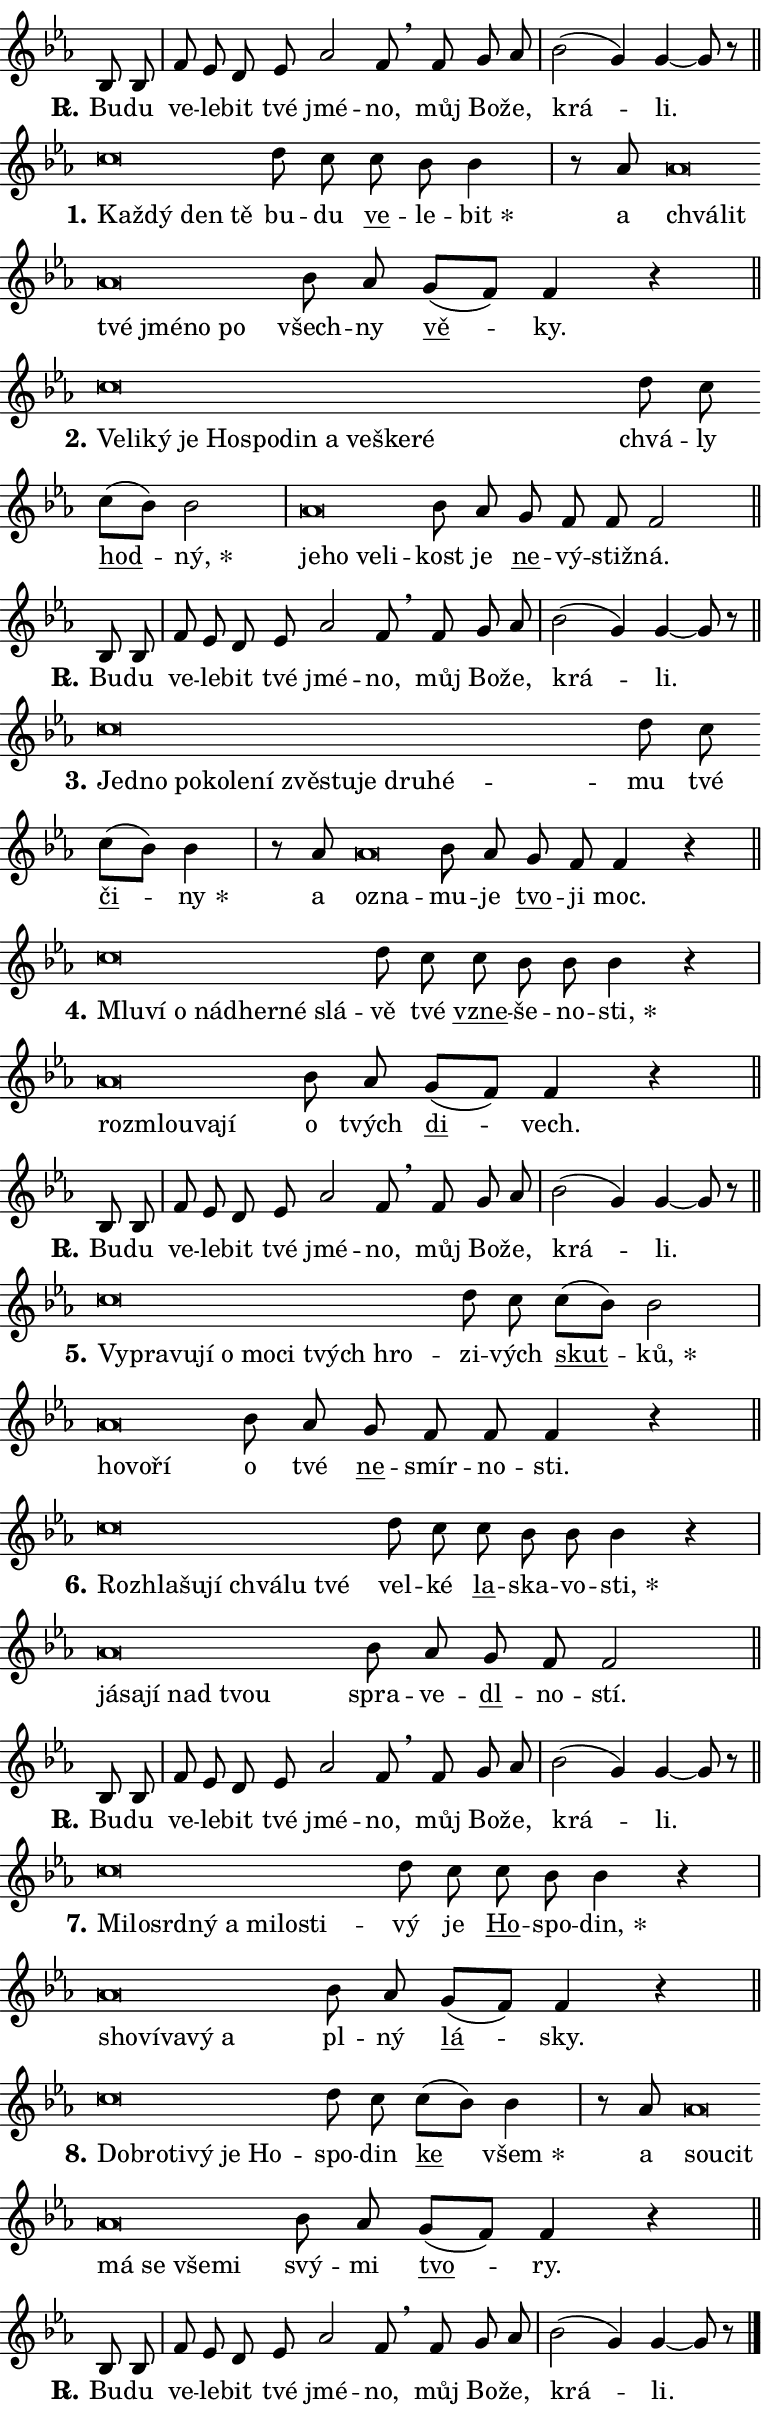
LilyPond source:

\version "2.24.0"
\header { tagline = "" }
\paper {
  indent = 0\cm
  top-margin = 0\cm
  right-margin = 0.13\cm % to fit lyric hyphens
  bottom-margin = 0\cm
  left-margin = 0\cm
  paper-width = 13\cm
  page-breaking = #ly:one-page-breaking
  system-system-spacing.basic-distance = #11
  score-system-spacing.basic-distance = #11
  ragged-last = ##f
}


%% Author: Thomas Morley
%% https://lists.gnu.org/archive/html/lilypond-user/2020-05/msg00002.html
#(define (line-position grob)
"Returns position of @var[grob} in current system:
   @code{'start}, if at first time-step
   @code{'end}, if at last time-step
   @code{'middle} otherwise
"
  (let* ((col (ly:item-get-column grob))
         (ln (ly:grob-object col 'left-neighbor))
         (rn (ly:grob-object col 'right-neighbor))
         (col-to-check-left (if (ly:grob? ln) ln col))
         (col-to-check-right (if (ly:grob? rn) rn col))
         (break-dir-left
           (and
             (ly:grob-property col-to-check-left 'non-musical #f)
             (ly:item-break-dir col-to-check-left)))
         (break-dir-right
           (and
             (ly:grob-property col-to-check-right 'non-musical #f)
             (ly:item-break-dir col-to-check-right))))
        (cond ((eqv? 1 break-dir-left) 'start)
              ((eqv? -1 break-dir-right) 'end)
              (else 'middle))))

#(define (tranparent-at-line-position vctor)
  (lambda (grob)
  "Relying on @code{line-position} select the relevant enry from @var{vctor}.
Used to determine transparency,"
    (case (line-position grob)
      ((end) (not (vector-ref vctor 0)))
      ((middle) (not (vector-ref vctor 1)))
      ((start) (not (vector-ref vctor 2))))))

noteHeadBreakVisibility =
#(define-music-function (break-visibility)(vector?)
"Makes @code{NoteHead}s transparent relying on @var{break-visibility}"
#{
  \override NoteHead.transparent =
    #(tranparent-at-line-position break-visibility)
#})

#(define delete-ledgers-for-transparent-note-heads
  (lambda (grob)
    "Reads whether a @code{NoteHead} is transparent.
If so this @code{NoteHead} is removed from @code{'note-heads} from
@var{grob}, which is supposed to be @code{LedgerLineSpanner}.
As a result ledgers are not printed for this @code{NoteHead}"
    (let* ((nhds-array (ly:grob-object grob 'note-heads))
           (nhds-list
             (if (ly:grob-array? nhds-array)
                 (ly:grob-array->list nhds-array)
                 '()))
           ;; Relies on the transparent-property being done before
           ;; Staff.LedgerLineSpanner.after-line-breaking is executed.
           ;; This is fragile ...
           (to-keep
             (remove
               (lambda (nhd)
                 (ly:grob-property nhd 'transparent #f))
               nhds-list)))
      ;; TODO find a better method to iterate over grob-arrays, similiar
      ;; to filter/remove etc for lists
      ;; For now rebuilt from scratch
      (set! (ly:grob-object grob 'note-heads)  '())
      (for-each
        (lambda (nhd)
          (ly:pointer-group-interface::add-grob grob 'note-heads nhd))
        to-keep))))

squashNotes = {
  \override NoteHead.X-extent = #'(-0.2 . 0.2)
  \override NoteHead.Y-extent = #'(-0.75 . 0)
  \override NoteHead.stencil =
    #(lambda (grob)
       (let ((pos (ly:grob-property grob 'staff-position)))
         (begin
           (if (< pos -7) (display "ERROR: Lower brevis then expected\n") (display ""))
           (if (<= pos -6) ly:text-interface::print ly:note-head::print))))
}
unSquashNotes = {
  \revert NoteHead.X-extent
  \revert NoteHead.Y-extent
  \revert NoteHead.stencil
}

hideNotes = \noteHeadBreakVisibility #begin-of-line-visible
unHideNotes = \noteHeadBreakVisibility #all-visible

% work-around for resetting accidentals
% https://lilypond.org/doc/v2.23/Documentation/notation/displaying-rhythms#unmetered-music
cadenzaMeasure = {
  \cadenzaOff
  \partial 1024 s1024
  \cadenzaOn
}

#(define-markup-command (accent layout props text) (markup?)
  "Underline accented syllable"
  (interpret-markup layout props
    #{\markup \override #'(offset . 4.3) \underline { #text }#}))

responsum = \markup \concat {
  "R" \hspace #-1.05 \path #0.1 #'((moveto 0 0.07) (lineto 0.9 0.8)) \hspace #0.05 "."
}

spaceSize = #0.6828661417322834 % exact space size for TeX Gyre Schola

\layout {
  \context {
    \Staff
    \remove "Time_signature_engraver"
    \override LedgerLineSpanner.after-line-breaking = #delete-ledgers-for-transparent-note-heads
  }
  \context {
    \Lyrics {
      \override LyricSpace.minimum-distance = \spaceSize
      \override LyricText.font-name = #"TeX Gyre Schola"
      \override LyricText.font-size = 1
      \override StanzaNumber.font-name = #"TeX Gyre Schola Bold"
      \override StanzaNumber.font-size = 1
    }
  }
  \context {
    \Score 
    \override NoteHead.text =
      #(lambda (grob) 
        (let ((pos (ly:grob-property grob 'staff-position)))
          #{\markup {
            \combine
              \halign #-0.55 \raise #(if (= pos -6) 0 0.5) \override #'(thickness . 2) \draw-line #'(3.2 . 0)
              \musicglyph "noteheads.sM1"
          }#}))
  }
}

% magnetic-lyrics.ily
%
%   written by
%     Jean Abou Samra <jean@abou-samra.fr>
%     Werner Lemberg <wl@gnu.org>
%
%   adapted by
%     Jiri Hon <jiri.hon@gmail.com>
%
% Version 2022-Apr-15

% https://www.mail-archive.com/lilypond-user@gnu.org/msg149350.html

#(define (Left_hyphen_pointer_engraver context)
   "Collect syllable-hyphen-syllable occurrences in lyrics and store
them in properties.  This engraver only looks to the left.  For
example, if the lyrics input is @code{foo -- bar}, it does the
following.

@itemize @bullet
@item
Set the @code{text} property of the @code{LyricHyphen} grob between
@q{foo} and @q{bar} to @code{foo}.

@item
Set the @code{left-hyphen} property of the @code{LyricText} grob with
text @q{foo} to the @code{LyricHyphen} grob between @q{foo} and
@q{bar}.
@end itemize

Use this auxiliary engraver in combination with the
@code{lyric-@/text::@/apply-@/magnetic-@/offset!} hook."
   (let ((hyphen #f)
         (text #f))
     (make-engraver
      (acknowledgers
       ((lyric-syllable-interface engraver grob source-engraver)
        (set! text grob)))
      (end-acknowledgers
       ((lyric-hyphen-interface engraver grob source-engraver)
        ;(when (not (grob::has-interface grob 'lyric-space-interface))
          (set! hyphen grob)));)
      ((stop-translation-timestep engraver)
       (when (and text hyphen)
         (ly:grob-set-object! text 'left-hyphen hyphen))
       (set! text #f)
       (set! hyphen #f)))))

#(define (lyric-text::apply-magnetic-offset! grob)
   "If the space between two syllables is less than the value in
property @code{LyricText@/.details@/.squash-threshold}, move the right
syllable to the left so that it gets concatenated with the left
syllable.

Use this function as a hook for
@code{LyricText@/.after-@/line-@/breaking} if the
@code{Left_@/hyphen_@/pointer_@/engraver} is active."
   (let ((hyphen (ly:grob-object grob 'left-hyphen #f)))
     (when hyphen
       (let ((left-text (ly:spanner-bound hyphen LEFT)))
         (when (grob::has-interface left-text 'lyric-syllable-interface)
           (let* ((common (ly:grob-common-refpoint grob left-text X))
                  (this-x-ext (ly:grob-extent grob common X))
                  (left-x-ext
                   (begin
                     ;; Trigger magnetism for left-text.
                     (ly:grob-property left-text 'after-line-breaking)
                     (ly:grob-extent left-text common X)))
                  ;; `delta` is the gap width between two syllables.
                  (delta (- (interval-start this-x-ext)
                            (interval-end left-x-ext)))
                  (details (ly:grob-property grob 'details))
                  (threshold (assoc-get 'squash-threshold details 0.2)))
             (when (< delta threshold)
               (let* (;; We have to manipulate the input text so that
                      ;; ligatures crossing syllable boundaries are not
                      ;; disabled.  For languages based on the Latin
                      ;; script this is essentially a beautification.
                      ;; However, for non-Western scripts it can be a
                      ;; necessity.
                      (lt (ly:grob-property left-text 'text))
                      (rt (ly:grob-property grob 'text))
                      (is-space (grob::has-interface hyphen 'lyric-space-interface))
                      (space (if is-space " " ""))
                      (extra-delta (if is-space spaceSize 0))
                      ;; Append new syllable.
                      (ltrt-space (if (and (string? lt) (string? rt))
                                (string-append lt space rt)
                                (make-concat-markup (list lt space rt))))
                      ;; Right-align `ltrt` to the right side.
                      (ltrt-space-markup (grob-interpret-markup
                               grob
                               (make-translate-markup
                                (cons (interval-length this-x-ext) 0)
                                (make-right-align-markup ltrt-space)))))
                 (begin
                   ;; Don't print `left-text`.
                   (ly:grob-set-property! left-text 'stencil #f)
                   ;; Set text and stencil (which holds all collected
                   ;; syllables so far) and shift it to the left.
                   (ly:grob-set-property! grob 'text ltrt-space)
                   (ly:grob-set-property! grob 'stencil ltrt-space-markup)
                   (ly:grob-translate-axis! grob (- (- delta extra-delta)) X))))))))))


#(define (lyric-hyphen::displace-bounds-first grob)
   ;; Make very sure this callback isn't triggered too early.
   (let ((left (ly:spanner-bound grob LEFT))
         (right (ly:spanner-bound grob RIGHT)))
     (ly:grob-property left 'after-line-breaking)
     (ly:grob-property right 'after-line-breaking)
     (ly:lyric-hyphen::print grob)))

squashThreshold = #0.4

\layout {
  \context {
    \Lyrics
    \consists #Left_hyphen_pointer_engraver
    \override LyricText.after-line-breaking =
      #lyric-text::apply-magnetic-offset!
    \override LyricHyphen.stencil = #lyric-hyphen::displace-bounds-first
    \override LyricText.details.squash-threshold = \squashThreshold
    \override LyricHyphen.minimum-distance = 0
    \override LyricHyphen.minimum-length = \squashThreshold
  }
}

squashText = \override LyricText.details.squash-threshold = 9999
unSquashText = \override LyricText.details.squash-threshold = \squashThreshold

leftText = \override LyricText.self-alignment-X = #LEFT
unLeftText = \revert LyricText.self-alignment-X

starOffset = #(lambda (grob) 
                (let ((x_offset (ly:self-alignment-interface::aligned-on-x-parent grob)))
                  (if (= x_offset 0) 0 (+ x_offset 1.2))))

star = #(define-music-function (syllable)(string?)
"Append star separator at the end of a syllable"
#{
  \once \override LyricText.X-offset = #starOffset
  \lyricmode { \markup {
    #syllable
    \override #'((font-name . "TeX Gyre Schola Bold")) \hspace #0.2 \lower #0.65 \larger "*"
  } }
#})

starAccent = #(define-music-function (syllable)(string?)
"Append star separator at the end of a syllable and make accent"
#{
  \once \override LyricText.X-offset = #starOffset
  \lyricmode { \markup {
    \accent #syllable
    \override #'((font-name . "TeX Gyre Schola Bold")) \hspace #0.2 \lower #0.65 \larger "*"
  } }
#})

breath = #(define-music-function (syllable)(string?)
"Append breathing indicator at the end of a syllable"
#{
  \lyricmode { \markup { #syllable "+" } }
#})

optionalBreath = #(define-music-function (syllable)(string?)
"Append optional breathing indicator at the end of a syllable"
#{
  \lyricmode { \markup { #syllable "(+)" } }
#})


\score {
    <<
        \new Voice = "melody" { \cadenzaOn \key es \major \relative { bes8 bes \cadenzaMeasure \bar "|" f' es d es as2 f8 \breathe \bar "" f g as \cadenzaMeasure \bar "|" bes2( g4) g~ g8 r \cadenzaMeasure \bar "||" \break } }
        \new Lyrics \lyricsto "melody" { \lyricmode { \set stanza = \responsum
Bu -- du ve -- le -- bit tvé jmé -- no, můj Bo -- že, krá -- li. } }
    >>
    \layout {}
}

\score {
    <<
        \new Voice = "melody" { \cadenzaOn \key es \major \relative { \squashNotes c''\breve*1/16 \hideNotes \breve*1/16 \bar "" \breve*1/16 \breve*1/16 \bar "" \unHideNotes \unSquashNotes d8 c \bar "" c bes bes4 \cadenzaMeasure \bar "|" r8 as8 \squashNotes as\breve*1/16 \hideNotes \breve*1/16 \bar "" \breve*1/16 \bar "" \breve*1/16 \bar "" \breve*1/16 \breve*1/16 \bar "" \unHideNotes \unSquashNotes bes8 as \bar "" g[( f)] f4 r \cadenzaMeasure \bar "||" \break } }
        \new Lyrics \lyricsto "melody" { \lyricmode { \set stanza = "1."
\leftText Kaž -- \squashText dý den tě \unLeftText \unSquashText bu -- du \markup \accent ve -- le -- \star bit a \leftText chvá -- \squashText lit tvé jmé -- no po \unLeftText \unSquashText všech -- ny \markup \accent vě -- ky. } }
    >>
    \layout {}
}

\score {
    <<
        \new Voice = "melody" { \cadenzaOn \key es \major \relative { \squashNotes c''\breve*1/16 \hideNotes \breve*1/16 \bar "" \breve*1/16 \bar "" \breve*1/16 \bar "" \breve*1/16 \bar "" \breve*1/16 \bar "" \breve*1/16 \bar "" \breve*1/16 \bar "" \breve*1/16 \bar "" \breve*1/16 \breve*1/16 \bar "" \unHideNotes \unSquashNotes d8 c \bar "" c[( bes)] bes2 \cadenzaMeasure \bar "|" \squashNotes as\breve*1/16 \hideNotes \breve*1/16 \bar "" \breve*1/16 \breve*1/16 \bar "" \unHideNotes \unSquashNotes bes8 as \bar "" g f f f2 \cadenzaMeasure \bar "||" \break } }
        \new Lyrics \lyricsto "melody" { \lyricmode { \set stanza = "2."
\leftText Ve -- \squashText li -- ký je Ho -- spo -- din a ve -- ške -- ré \unLeftText \unSquashText chvá -- ly \markup \accent hod -- \star ný, \leftText je -- \squashText ho ve -- li -- \unLeftText \unSquashText kost je \markup \accent ne -- vý -- stiž -- ná. } }
    >>
    \layout {}
}

\score {
    <<
        \new Voice = "melody" { \cadenzaOn \key es \major \relative { bes8 bes \cadenzaMeasure \bar "|" f' es d es as2 f8 \breathe \bar "" f g as \cadenzaMeasure \bar "|" bes2( g4) g~ g8 r \cadenzaMeasure \bar "||" \break } }
        \new Lyrics \lyricsto "melody" { \lyricmode { \set stanza = \responsum
Bu -- du ve -- le -- bit tvé jmé -- no, můj Bo -- že, krá -- li. } }
    >>
    \layout {}
}

\score {
    <<
        \new Voice = "melody" { \cadenzaOn \key es \major \relative { \squashNotes c''\breve*1/16 \hideNotes \breve*1/16 \bar "" \breve*1/16 \bar "" \breve*1/16 \bar "" \breve*1/16 \bar "" \breve*1/16 \bar "" \breve*1/16 \bar "" \breve*1/16 \bar "" \breve*1/16 \bar "" \breve*1/16 \breve*1/16 \bar "" \unHideNotes \unSquashNotes d8 c \bar "" c[( bes)] bes4 \cadenzaMeasure \bar "|" r8 as8 \squashNotes as\breve*1/16 \hideNotes \breve*1/16 \bar "" \unHideNotes \unSquashNotes bes8 as \bar "" g f f4 r \cadenzaMeasure \bar "||" \break } }
        \new Lyrics \lyricsto "melody" { \lyricmode { \set stanza = "3."
\leftText Jed -- \squashText no po -- ko -- le -- ní zvě -- stu -- je dru -- hé -- \unLeftText \unSquashText mu tvé \markup \accent či -- \star ny a \leftText o -- \squashText zna -- \unLeftText \unSquashText mu -- je \markup \accent tvo -- ji moc. } }
    >>
    \layout {}
}

\score {
    <<
        \new Voice = "melody" { \cadenzaOn \key es \major \relative { \squashNotes c''\breve*1/16 \hideNotes \breve*1/16 \bar "" \breve*1/16 \bar "" \breve*1/16 \bar "" \breve*1/16 \bar "" \breve*1/16 \breve*1/16 \bar "" \unHideNotes \unSquashNotes d8 c \bar "" c bes bes bes4 r \cadenzaMeasure \bar "|" \squashNotes as\breve*1/16 \hideNotes \breve*1/16 \bar "" \breve*1/16 \breve*1/16 \bar "" \unHideNotes \unSquashNotes bes8 as \bar "" g[( f)] f4 r \cadenzaMeasure \bar "||" \break } }
        \new Lyrics \lyricsto "melody" { \lyricmode { \set stanza = "4."
\leftText Mlu -- \squashText ví o nád -- her -- né slá -- \unLeftText \unSquashText vě tvé \markup \accent vzne -- še -- no -- \star sti, \leftText roz -- \squashText mlou -- va -- jí \unLeftText \unSquashText o tvých \markup \accent di -- vech. } }
    >>
    \layout {}
}

\score {
    <<
        \new Voice = "melody" { \cadenzaOn \key es \major \relative { bes8 bes \cadenzaMeasure \bar "|" f' es d es as2 f8 \breathe \bar "" f g as \cadenzaMeasure \bar "|" bes2( g4) g~ g8 r \cadenzaMeasure \bar "||" \break } }
        \new Lyrics \lyricsto "melody" { \lyricmode { \set stanza = \responsum
Bu -- du ve -- le -- bit tvé jmé -- no, můj Bo -- že, krá -- li. } }
    >>
    \layout {}
}

\score {
    <<
        \new Voice = "melody" { \cadenzaOn \key es \major \relative { \squashNotes c''\breve*1/16 \hideNotes \breve*1/16 \bar "" \breve*1/16 \bar "" \breve*1/16 \bar "" \breve*1/16 \bar "" \breve*1/16 \bar "" \breve*1/16 \bar "" \breve*1/16 \breve*1/16 \bar "" \unHideNotes \unSquashNotes d8 c \bar "" c[( bes)] bes2 \cadenzaMeasure \bar "|" \squashNotes as\breve*1/16 \hideNotes \breve*1/16 \breve*1/16 \bar "" \unHideNotes \unSquashNotes bes8 as \bar "" g f f f4 r \cadenzaMeasure \bar "||" \break } }
        \new Lyrics \lyricsto "melody" { \lyricmode { \set stanza = "5."
\leftText Vy -- \squashText pra -- vu -- jí o mo -- ci tvých hro -- \unLeftText \unSquashText zi -- vých \markup \accent skut -- \star ků, \leftText ho -- \squashText vo -- ří \unLeftText \unSquashText o tvé \markup \accent ne -- smír -- no -- sti. } }
    >>
    \layout {}
}

\score {
    <<
        \new Voice = "melody" { \cadenzaOn \key es \major \relative { \squashNotes c''\breve*1/16 \hideNotes \breve*1/16 \bar "" \breve*1/16 \bar "" \breve*1/16 \bar "" \breve*1/16 \bar "" \breve*1/16 \breve*1/16 \bar "" \unHideNotes \unSquashNotes d8 c \bar "" c bes bes bes4 r \cadenzaMeasure \bar "|" \squashNotes as\breve*1/16 \hideNotes \breve*1/16 \bar "" \breve*1/16 \bar "" \breve*1/16 \breve*1/16 \bar "" \unHideNotes \unSquashNotes bes8 as \bar "" g f f2 \cadenzaMeasure \bar "||" \break } }
        \new Lyrics \lyricsto "melody" { \lyricmode { \set stanza = "6."
\leftText Roz -- \squashText hla -- šu -- jí chvá -- lu tvé \unLeftText \unSquashText vel -- ké \markup \accent la -- ska -- vo -- \star sti, \leftText já -- \squashText sa -- jí nad tvou \unLeftText \unSquashText spra -- ve -- \markup \accent dl -- no -- stí. } }
    >>
    \layout {}
}

\score {
    <<
        \new Voice = "melody" { \cadenzaOn \key es \major \relative { bes8 bes \cadenzaMeasure \bar "|" f' es d es as2 f8 \breathe \bar "" f g as \cadenzaMeasure \bar "|" bes2( g4) g~ g8 r \cadenzaMeasure \bar "||" \break } }
        \new Lyrics \lyricsto "melody" { \lyricmode { \set stanza = \responsum
Bu -- du ve -- le -- bit tvé jmé -- no, můj Bo -- že, krá -- li. } }
    >>
    \layout {}
}

\score {
    <<
        \new Voice = "melody" { \cadenzaOn \key es \major \relative { \squashNotes c''\breve*1/16 \hideNotes \breve*1/16 \bar "" \breve*1/16 \bar "" \breve*1/16 \bar "" \breve*1/16 \bar "" \breve*1/16 \bar "" \breve*1/16 \breve*1/16 \bar "" \unHideNotes \unSquashNotes d8 c \bar "" c bes bes4 r \cadenzaMeasure \bar "|" \squashNotes as\breve*1/16 \hideNotes \breve*1/16 \bar "" \breve*1/16 \bar "" \breve*1/16 \breve*1/16 \bar "" \unHideNotes \unSquashNotes bes8 as \bar "" g[( f)] f4 r \cadenzaMeasure \bar "||" \break } }
        \new Lyrics \lyricsto "melody" { \lyricmode { \set stanza = "7."
\leftText Mi -- \squashText lo -- srd -- ný a mi -- lo -- sti -- \unLeftText \unSquashText vý je \markup \accent Ho -- spo -- \star din, \leftText sho -- \squashText ví -- va -- vý a \unLeftText \unSquashText pl -- ný \markup \accent lá -- sky. } }
    >>
    \layout {}
}

\score {
    <<
        \new Voice = "melody" { \cadenzaOn \key es \major \relative { \squashNotes c''\breve*1/16 \hideNotes \breve*1/16 \bar "" \breve*1/16 \bar "" \breve*1/16 \bar "" \breve*1/16 \breve*1/16 \bar "" \unHideNotes \unSquashNotes d8 c \bar "" c[( bes)] bes4 \cadenzaMeasure \bar "|" r8 as8 \squashNotes as\breve*1/16 \hideNotes \breve*1/16 \bar "" \breve*1/16 \bar "" \breve*1/16 \bar "" \breve*1/16 \breve*1/16 \bar "" \unHideNotes \unSquashNotes bes8 as \bar "" g[( f)] f4 r \cadenzaMeasure \bar "||" \break } }
        \new Lyrics \lyricsto "melody" { \lyricmode { \set stanza = "8."
\leftText Dob -- \squashText ro -- ti -- vý je Ho -- \unLeftText \unSquashText spo -- din \markup \accent ke \star všem a \leftText sou -- \squashText cit má se vše -- mi \unLeftText \unSquashText svý -- mi \markup \accent tvo -- ry. } }
    >>
    \layout {}
}

\score {
    <<
        \new Voice = "melody" { \cadenzaOn \key es \major \relative { bes8 bes \cadenzaMeasure \bar "|" f' es d es as2 f8 \breathe \bar "" f g as \cadenzaMeasure \bar "|" bes2( g4) g~ g8 r \cadenzaMeasure \bar "||" \break } \bar "|." }
        \new Lyrics \lyricsto "melody" { \lyricmode { \set stanza = \responsum
Bu -- du ve -- le -- bit tvé jmé -- no, můj Bo -- že, krá -- li. } }
    >>
    \layout {}
}
